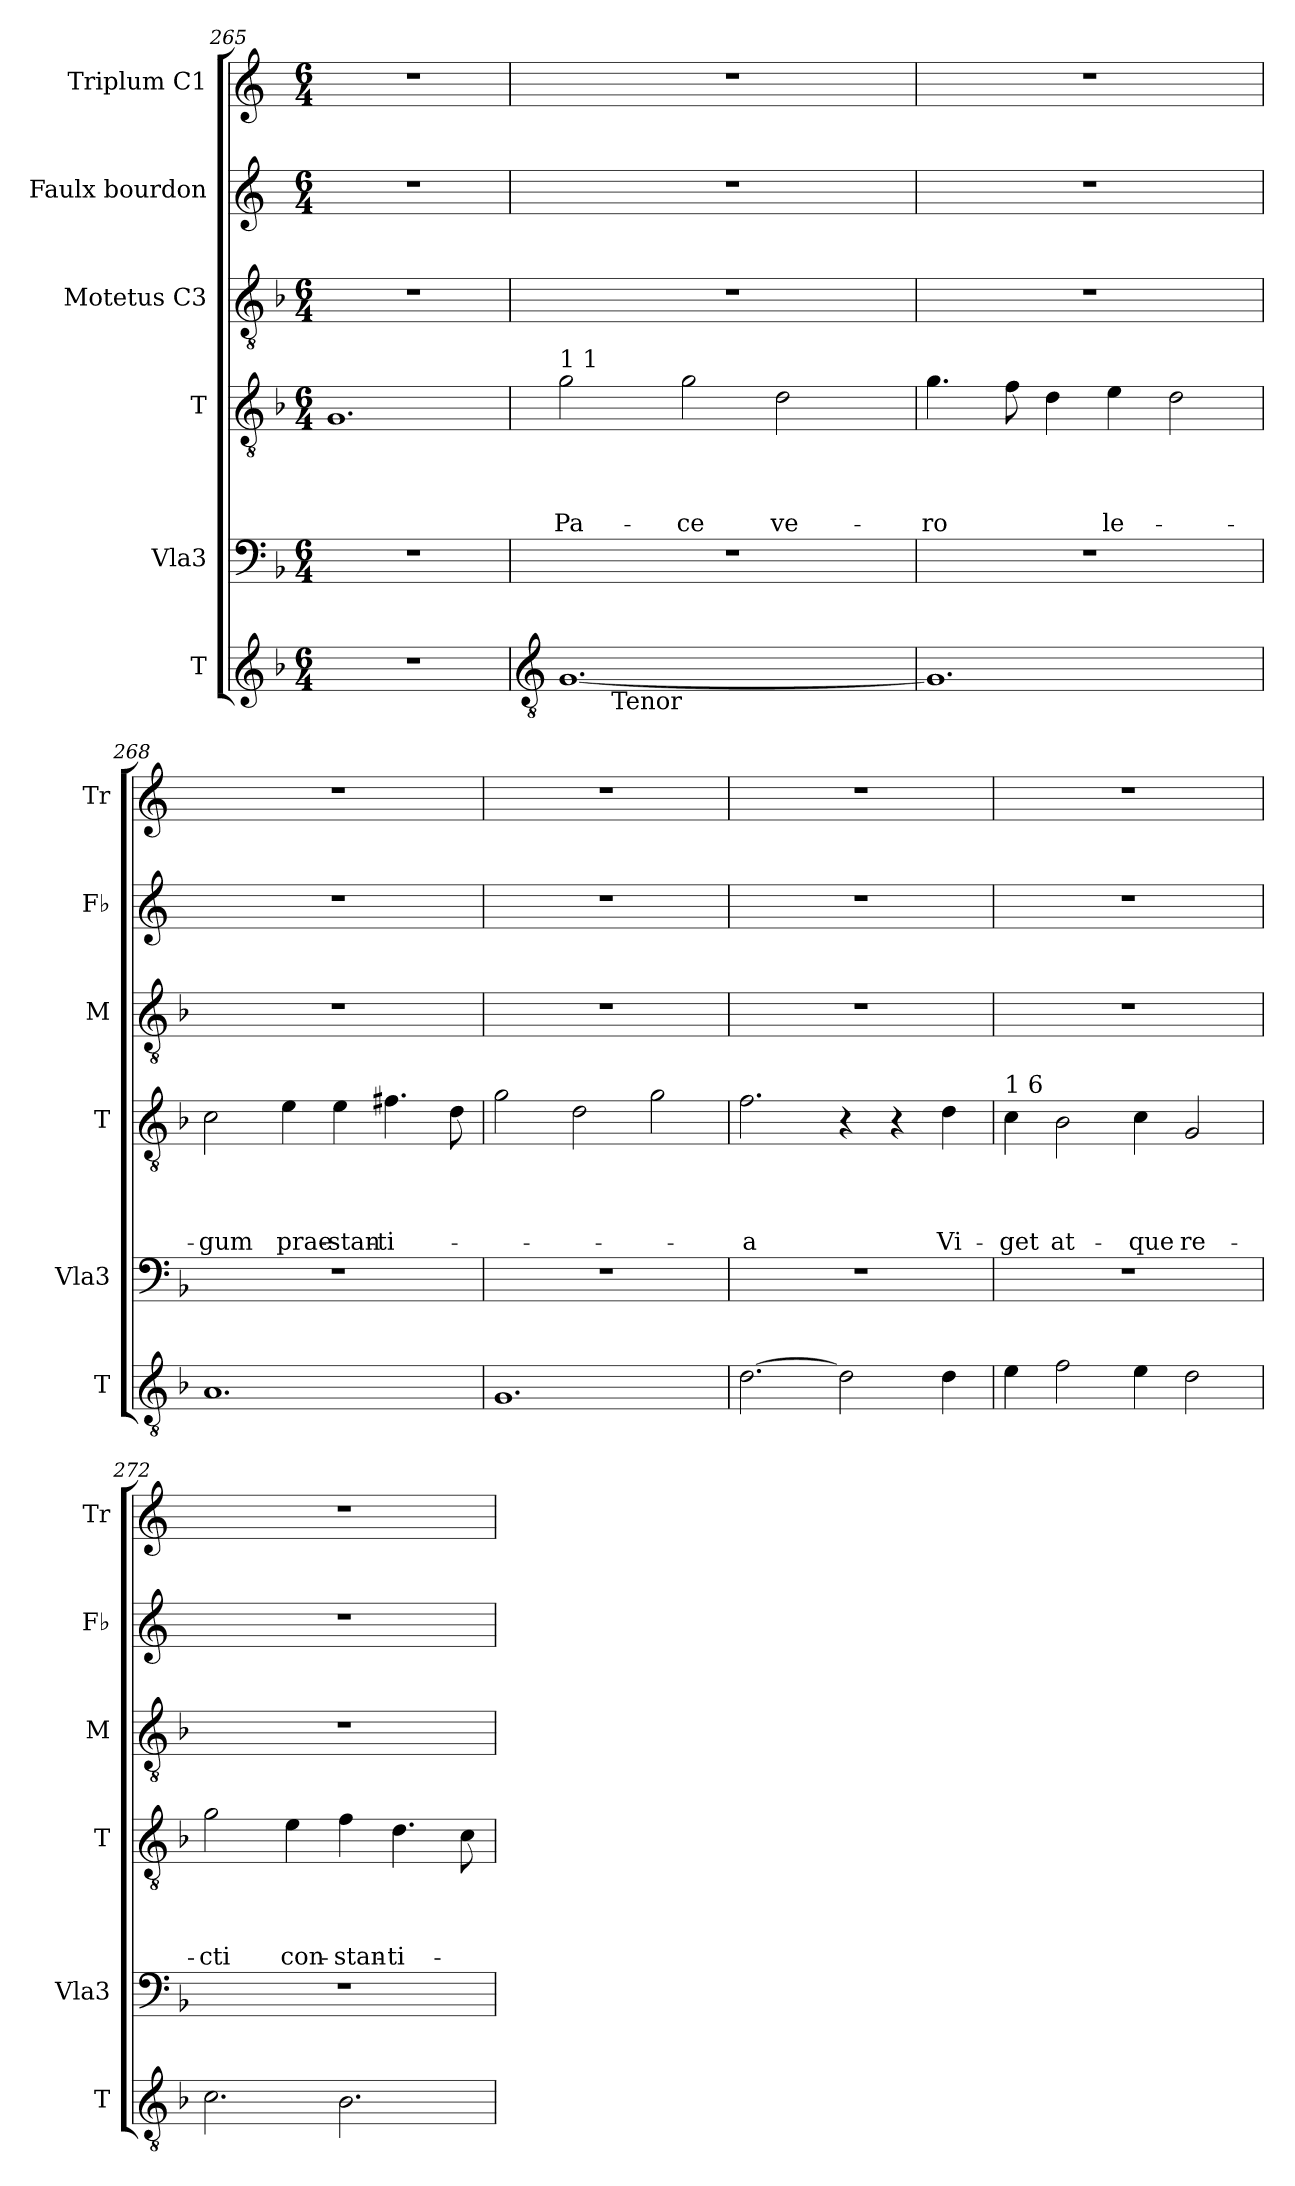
**kern	**kern	**kern	**text	**text	**text	**text	**kern	**kern	**kern
*part6	*part5	*part4	*part4	*part4	*part4	*part4	*part3	*part2	*part1
*staff6	*staff5	*staff4	*staff4	*staff4	*staff4	*staff4	*staff3	*staff2	*staff1
*I"T	*I"Vla3	*I"T	*	*	*	*	*I"Motetus C3	*I"Faulx bourdon	*I"Triplum C1
*I'T	*I'Vla3	*I'T	*	*	*	*	*I'M	*I'Fb	*I'Tr
*clefG2	*clefF4	*clefGv2	*	*	*	*	*clefGv2	*clefG2	*clefG2
*	*	*	*	*	*	*	*	*ITrd-3c-5	*ITrd-3c-5
*k[b-]	*k[b-]	*k[b-]	*	*	*	*	*k[b-]	*k[b-]	*k[b-]
*F:	*F:	*F:	*	*	*	*	*F:	*F:	*F:
*M6/4	*M6/4	*M6/4	*	*	*	*	*M6/4	*M6/4	*M6/4
=265	=265	=265	=265	=265	=265	=265	=265	=265	=265
1.r	1.r	1.G	.	.	.	.	1.r	1.r	1.r
!!LO:LB:g=z
=266	=266	=266	=266	=266	=266	=266	=266	=266	=266
*clefGv2	*	*	*	*	*	*	*	*	*
!	!	!LO:TX:a:t=1 1	!	!	!	!	!	!	!
!	!	!	!	!	!	!LO:LY:b	!	!	!
*^	*	*	*	*	*	*	*	*	*
[<1.G	8.ryy	1.r	2g\	.	.	.	Pa-	1.r	1.r	1.r
!	!LO:TX:b:t=Tenor	!	!	!	!	!	!	!	!	!
.	1ryy	.	.	.	.	.	.	.	.	.
!	!	!	!	!	!	!	!LO:LY:b	!	!	!
.	.	.	2g\	.	.	.	-ce	.	.	.
!	!	!	!	!	!	!	!LO:LY:b	!	!	!
.	.	.	2d\	.	.	.	ve-	.	.	.
.	4ryy	.	.	.	.	.	.	.	.	.
.	16ryy	.	.	.	.	.	.	.	.	.
=267	=267	=267	=267	=267	=267	=267	=267	=267	=267	=267
!	!	!	!	!	!	!	!LO:LY:b	!	!	!
*v	*v	*	*	*	*	*	*	*	*	*
1.G]	1.r	4.g\	.	.	.	-ro	1.r	1.r	1.r
.	.	8f\	.	.	.	.	.	.	.
.	.	4d\	.	.	.	.	.	.	.
!	!	!	!	!	!	!LO:LY:b	!	!	!
.	.	4e\	.	.	.	le-	.	.	.
.	.	2d\	.	.	.	.	.	.	.
=268	=268	=268	=268	=268	=268	=268	=268	=268	=268
!	!	!	!	!	!	!LO:LY:b	!	!	!
1.A	1.r	2c\	.	.	.	-gum	1.r	1.r	1.r
!	!	!	!	!	!	!LO:LY:b	!	!	!
.	.	4e\	.	.	.	prae-	.	.	.
!	!	!	!	!	!	!LO:LY:b:rj	!	!	!
.	.	4e\	.	.	.	-stan-	.	.	.
!	!	!	!	!	!	!LO:LY:b	!	!	!
.	.	4.f#X\	.	.	.	-ti-	.	.	.
.	.	8d\	.	.	.	.	.	.	.
=269	=269	=269	=269	=269	=269	=269	=269	=269	=269
1.G	1.r	2g\	.	.	.	.	1.r	1.r	1.r
.	.	2d\	.	.	.	.	.	.	.
.	.	2g\	.	.	.	.	.	.	.
=270	=270	=270	=270	=270	=270	=270	=270	=270	=270
!	!	!	!	!	!	!LO:LY:b	!	!	!
[>2.d\	1.r	2.f\	.	.	.	-a	1.r	1.r	1.r
2d\]	.	4r	.	.	.	.	.	.	.
.	.	4r	.	.	.	.	.	.	.
!	!	!	!	!	!	!LO:LY:b	!	!	!
4d\	.	4d\	.	.	.	Vi-	.	.	.
!!LO:LB:g=z
=271	=271	=271	=271	=271	=271	=271	=271	=271	=271
!	!	!LO:TX:a:t=1 6	!	!	!	!	!	!	!
!	!	!	!	!	!	!LO:LY:b	!	!	!
4e\	1.r	4c\	.	.	.	-get	1.r	1.r	1.r
!	!	!	!	!	!	!LO:LY:b	!	!	!
2f\	.	2B-\	.	.	.	at-	.	.	.
!	!	!	!	!	!	!LO:LY:b	!	!	!
4e\	.	4c\	.	.	.	-que	.	.	.
!	!	!	!	!	!	!LO:LY:b	!	!	!
2d\	.	2G/	.	.	.	re-	.	.	.
=272	=272	=272	=272	=272	=272	=272	=272	=272	=272
!	!	!	!	!	!	!LO:LY:b	!	!	!
2.c\	1.r	2g\	.	.	.	-cti	1.r	1.r	1.r
!	!	!	!	!	!	!LO:LY:b	!	!	!
.	.	4e\	.	.	.	con-	.	.	.
!	!	!	!	!	!	!LO:LY:b	!	!	!
2.B-\	.	4f\	.	.	.	-stan-	.	.	.
!	!	!	!	!	!	!LO:LY:b:rj	!	!	!
.	.	4.d\	.	.	.	-ti-	.	.	.
.	.	8c\	.	.	.	.	.	.	.
=	=	=	=	=	=	=	=	=	=
*-	*-	*-	*-	*-	*-	*-	*-	*-	*-
